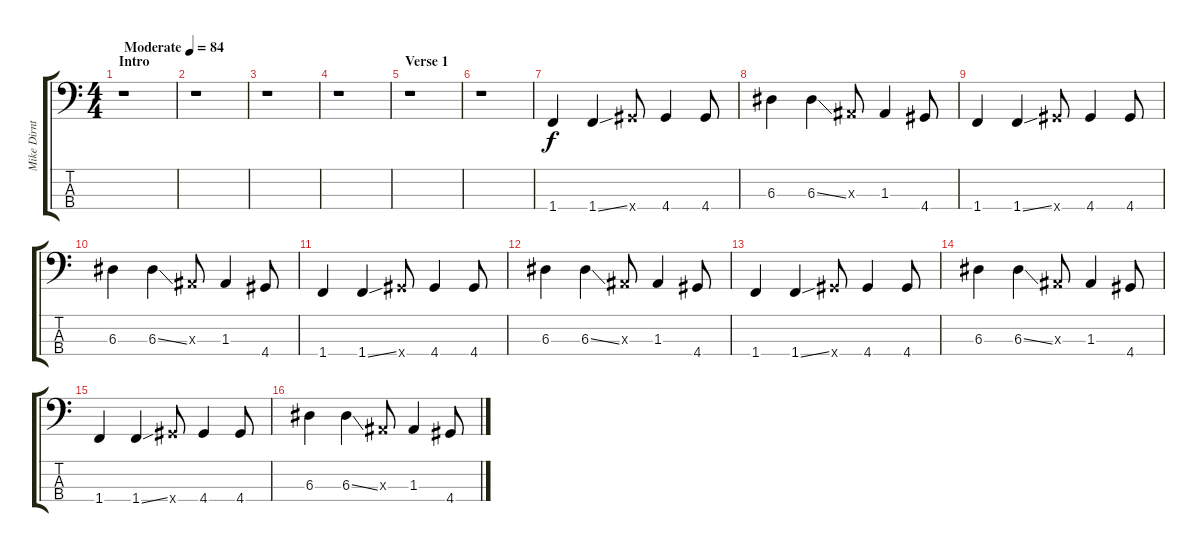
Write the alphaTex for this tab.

\track ("Mike Dirnt" "Mike Dirnt") {instrument electricbasspick}
\staff {score tabs}
\tuning (G2 D2 A1 E1) {hide}
\ts (4 4)
\section ("" "Intro")
\tempo (84 "Moderate")
\clef f4
\ks c
r.1{dy f instrument electricbasspick} |
r.1 |
r.1 |
r.1 |
\section ("" "Verse 1")
r.1 |
r.1 |
1.4.4 1.4{ss}.4 4.4{x}.8 4.4.4 4.4.8 |
6.3.4 6.3{ss}.4 1.3{x}.8 1.3.4 4.4.8 |
1.4.4 1.4{ss}.4 4.4{x}.8 4.4.4 4.4.8 |
6.3.4 6.3{ss}.4 1.3{x}.8 1.3.4 4.4.8 |
1.4.4 1.4{ss}.4 4.4{x}.8 4.4.4 4.4.8 |
6.3.4 6.3{ss}.4 1.3{x}.8 1.3.4 4.4.8 |
1.4.4 1.4{ss}.4 4.4{x}.8 4.4.4 4.4.8 |
6.3.4 6.3{ss}.4 1.3{x}.8 1.3.4 4.4.8 |
1.4.4 1.4{ss}.4 4.4{x}.8 4.4.4 4.4.8 |
6.3.4 6.3{ss}.4 1.3{x}.8 1.3.4 4.4.8
